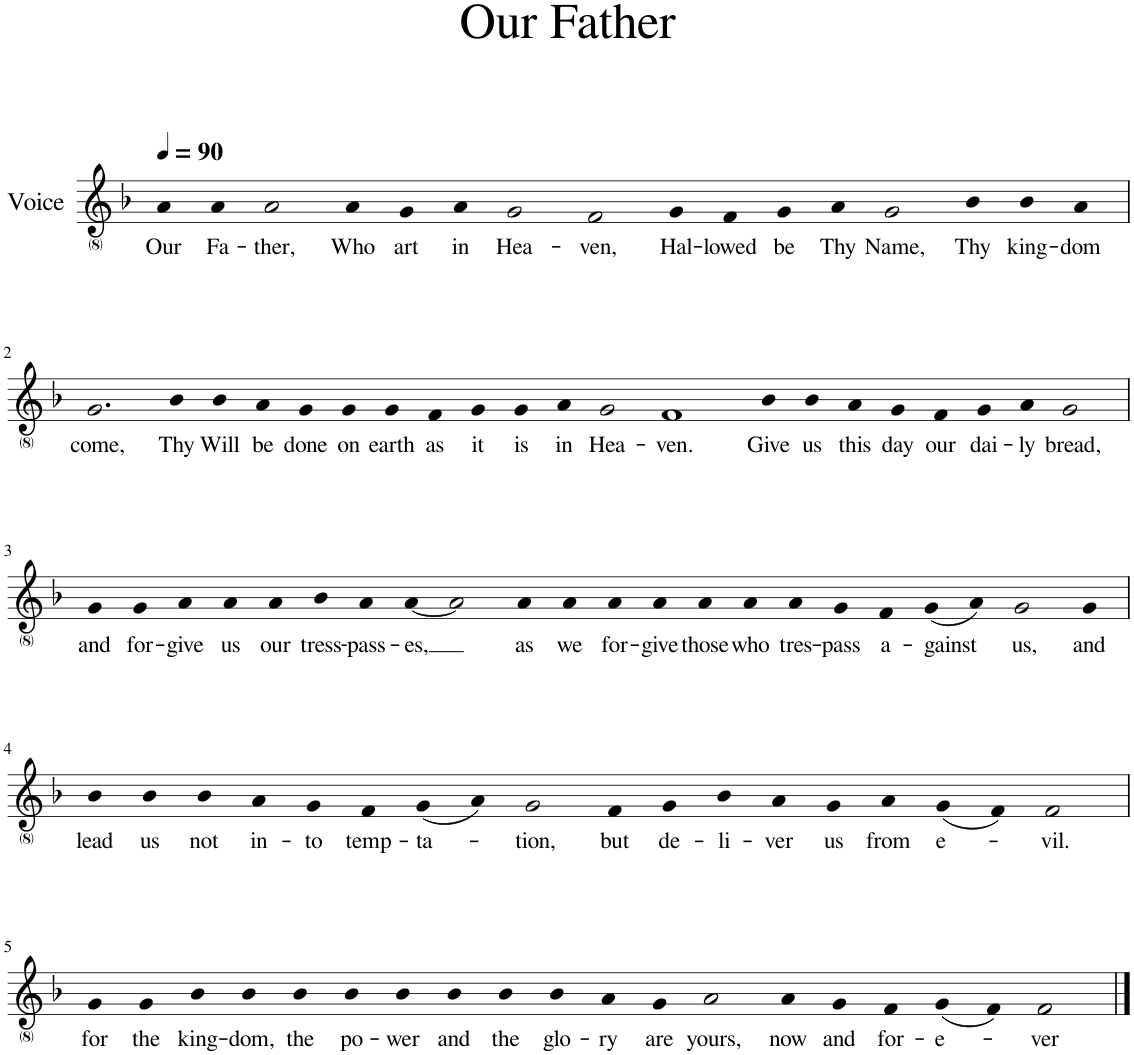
**kern	**text
*part1	*part1
*staff1	*staff1
*I"Voice	*
*clefG2	*
*k[b-]	*
*M4/4	*
*MM90	*
=1	=1
!	!LO:LY:b
4a	Our
!	!LO:LY:b
4a	Fa-
!	!LO:LY:b
2a	-ther,
!	!LO:LY:b
4a	Who
!	!LO:LY:b
4g	art
!	!LO:LY:b
4a	in
!	!LO:LY:b
2g	Hea-
!	!LO:LY:b
2f	-ven,
!	!LO:LY:b
4g	Hal-
!	!LO:LY:b
4f	-lowed
!	!LO:LY:b
4g	be
!	!LO:LY:b
4a	Thy
!	!LO:LY:b
2g	Name,
!	!LO:LY:b
4b-	Thy
!	!LO:LY:b
4b-	king-
!	!LO:LY:b
4a	-dom
!!LO:LB:g=z
=2	=2
!	!LO:LY:b
2.g	come,
!	!LO:LY:b
4b-	Thy
!	!LO:LY:b
4b-	Will
!	!LO:LY:b
4a	be
!	!LO:LY:b
4g	done
!	!LO:LY:b
4g	on
!	!LO:LY:b
4g	earth
!	!LO:LY:b
4f	as
!	!LO:LY:b
4g	it
!	!LO:LY:b
4g	is
!	!LO:LY:b
4a	in
!	!LO:LY:b
2g	Hea-
!	!LO:LY:b
1f	-ven.
!	!LO:LY:b
4b-	Give
!	!LO:LY:b
4b-	us
!	!LO:LY:b
4a	this
!	!LO:LY:b
4g	day
!	!LO:LY:b
4f	our
!	!LO:LY:b
4g	dai-
!	!LO:LY:b
4a	-ly
!	!LO:LY:b
2g	bread,
!!LO:LB:g=z
=3	=3
!	!LO:LY:b
4g	and
!	!LO:LY:b
4g	for-
!	!LO:LY:b
4a	-give
!	!LO:LY:b
4a	us
!	!LO:LY:b
4a	our
!	!LO:LY:b
4b-	tress-
!	!LO:LY:b
4a	-pass-
!	!LO:LY:b
[4a	-es,
2a]	.
!	!LO:LY:b
4a	as
!	!LO:LY:b
4a	we
!	!LO:LY:b
4a	for-
!	!LO:LY:b
4a	-give
!	!LO:LY:b
4a	those
!	!LO:LY:b
4a	who
!	!LO:LY:b
4a	tres-
!	!LO:LY:b
4g	-pass
!	!LO:LY:b
4f	a-
!	!LO:LY:b
(4g	-gainst
4a)	.
!	!LO:LY:b
2g	us,
!	!LO:LY:b
4g	and
!!LO:LB:g=z
=4	=4
!	!LO:LY:b
4b-	lead
!	!LO:LY:b
4b-	us
!	!LO:LY:b
4b-	not
!	!LO:LY:b
4a	in-
!	!LO:LY:b
4g	-to
!	!LO:LY:b
4f	temp-
!	!LO:LY:b
(4g	-ta-
4a)	.
!	!LO:LY:b
2g	-tion,
!	!LO:LY:b
4f	but
!	!LO:LY:b
4g	de-
!	!LO:LY:b
4b-	-li-
!	!LO:LY:b
4a	-ver
!	!LO:LY:b
4g	us
!	!LO:LY:b
4a	from
!	!LO:LY:b
(4g	e-
4f)	.
!	!LO:LY:b
2f	-vil.
!!LO:LB:g=z
=5	=5
!	!LO:LY:b
4g	for
!	!LO:LY:b
4g	the
!	!LO:LY:b
4b-	king-
!	!LO:LY:b
4b-	-dom,
!	!LO:LY:b
4b-	the
!	!LO:LY:b
4b-	po-
!	!LO:LY:b
4b-	-wer
!	!LO:LY:b
4b-	and
!	!LO:LY:b
4b-	the
!	!LO:LY:b
4b-	glo-
!	!LO:LY:b
4a	-ry
!	!LO:LY:b
4g	are
!	!LO:LY:b
2a	yours,
!	!LO:LY:b
4a	now
!	!LO:LY:b
4g	and
!	!LO:LY:b
4f	for-
!	!LO:LY:b
(4g	-e-
4f)	.
!	!LO:LY:b
2f	-ver
==	==
*-	*-
